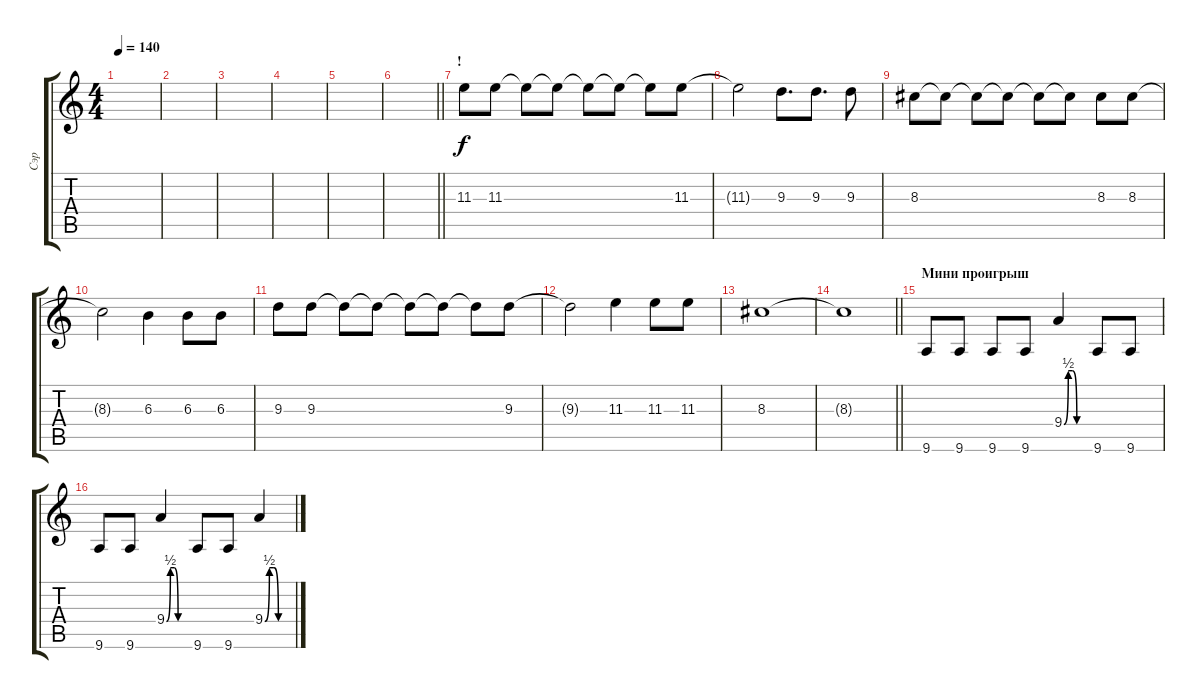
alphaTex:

\track ("Сэр" "Сэр") {instrument electricguitarclean}
\staff {score tabs}
\tuning (D4 A3 F3 C3 G2 C2) {hide}
\ts (4 4)
\tempo 140
\clef g2
\ks c
|
|
|
|
|
\barLineRight lightlight
|
\section ("" "!")
11.3.8 11.3.8 11.3{t}.8 11.3{t}.8 11.3{t}.8 11.3{t}.8 11.3{t}.8 11.3.8 |
11.3{t}.2 9.3.8{d} 9.3.8{d} 9.3.8 |
8.3.8 8.3{t}.8 8.3{t}.8 8.3{t}.8 8.3{t}.8 8.3{t}.8 8.3.8 8.3.8 |
8.3{t}.2 6.3.4 6.3.8 6.3.8 |
9.3.8 9.3.8 9.3{t}.8 9.3{t}.8 9.3{t}.8 9.3{t}.8 9.3{t}.8 9.3.8 |
9.3{t}.2 11.3.4 11.3.8 11.3.8 |
8.3.1 |
\barLineRight lightlight
8.3{t}.1 |
\section ("" "Мини проигрыш")
9.6.8 9.6.8 9.6.8 9.6.8 9.4{be (custom 0 0 10 2 20 2 30 0 60 0)}.4 9.6.8 9.6.8 |
9.6.8 9.6.8 9.4{be (custom 0 0 10 2 20 2 30 0 60 0)}.4 9.6.8 9.6.8 9.4{be (custom 0 0 10 2 20 2 30 0 60 0)}.4
